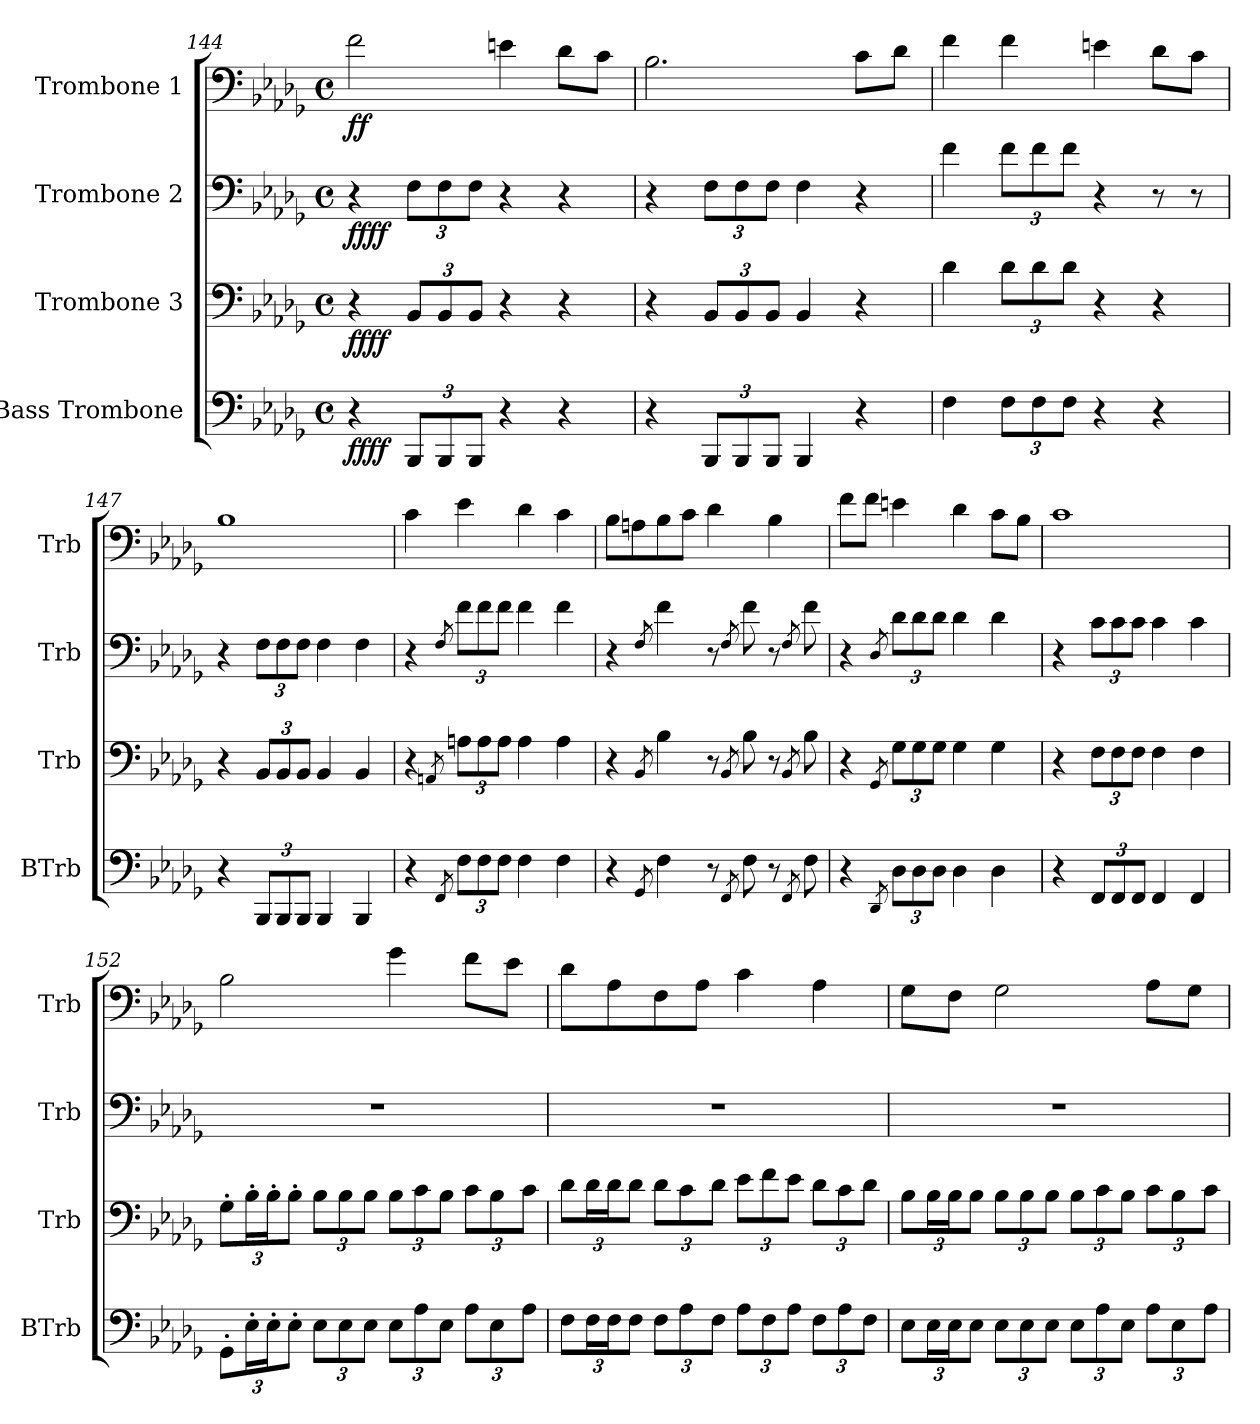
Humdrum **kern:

**kern	**dynam	**kern	**dynam	**kern	**dynam	**kern	**dynam
*part4	*part4	*part3	*part3	*part2	*part2	*part1	*part1
*staff4	*staff4	*staff3	*staff3	*staff2	*staff2	*staff1	*staff1
*I"Bass Trombone	*	*I"Trombone 3	*	*I"Trombone 2	*	*I"Trombone 1	*
*I'BTrb	*	*I'Trb	*	*I'Trb	*	*I'Trb	*
*clefF4	*	*clefF4	*	*clefF4	*	*clefF4	*
*k[b-e-a-d-g-]	*	*k[b-e-a-d-g-]	*	*k[b-e-a-d-g-]	*	*k[b-e-a-d-g-]	*
*D-:	*	*D-:	*	*D-:	*	*D-:	*
*M4/4	*	*M4/4	*	*M4/4	*	*M4/4	*
*met(c)	*	*met(c)	*	*met(c)	*	*met(c)	*
=144	=144	=144	=144	=144	=144	=144	=144
!	!LO:DY:b	!	!LO:DY:b	!	!LO:DY:b	!	!LO:DY:b
4r	ffff	4r	ffff	4r	ffff	2f\	ff
*Xbrackettup	*	*Xbrackettup	*	*Xbrackettup	*	*	*
12BBB-/L	.	12BB-/L	.	12F\L	.	.	.
12BBB-/	.	12BB-/	.	12F\	.	.	.
12BBB-/J	.	12BB-/J	.	12F\J	.	.	.
4r	.	4r	.	4r	.	4en\	.
4r	.	4r	.	4r	.	8d-\L	.
.	.	.	.	.	.	8c\J	.
!!LO:PB:g=z
=145	=145	=145	=145	=145	=145	=145	=145
4r	.	4r	.	4r	.	2.B-\	.
12BBB-/L	.	12BB-/L	.	12F\L	.	.	.
12BBB-/	.	12BB-/	.	12F\	.	.	.
12BBB-/J	.	12BB-/J	.	12F\J	.	.	.
4BBB-/	.	4BB-/	.	4F\	.	.	.
4r	.	4r	.	4r	.	8c\L	.
.	.	.	.	.	.	8d-\J	.
!!LO:PB:g=z
=146	=146	=146	=146	=146	=146	=146	=146
4F\	.	4d-\	.	4f\	.	4f\	.
12F\L	.	12d-\L	.	12f\L	.	4f\	.
12F\	.	12d-\	.	12f\	.	.	.
12F\J	.	12d-\J	.	12f\J	.	.	.
4r	.	4r	.	4r	.	4en\	.
4r	.	4r	.	8r	.	8d-\L	.
.	.	.	.	8r	.	8c\J	.
=147	=147	=147	=147	=147	=147	=147	=147
4r	.	4r	.	4r	.	1B-	.
12BBB-/L	.	12BB-/L	.	12F\L	.	.	.
12BBB-/	.	12BB-/	.	12F\	.	.	.
12BBB-/J	.	12BB-/J	.	12F\J	.	.	.
4BBB-/	.	4BB-/	.	4F\	.	.	.
4BBB-/	.	4BB-/	.	4F\	.	.	.
=148	=148	=148	=148	=148	=148	=148	=148
4r	.	4r	.	4r	.	4c\	.
8qFF/	.	8qAAn/	.	8qF/	.	.	.
12F\L	.	12An\L	.	12f\L	.	4e-\	.
12F\	.	12A\	.	12f\	.	.	.
12F\J	.	12A\J	.	12f\J	.	.	.
4F\	.	4A\	.	4f\	.	4d-\	.
4F\	.	4A\	.	4f\	.	4c\	.
=149	=149	=149	=149	=149	=149	=149	=149
4r	.	4r	.	4r	.	8B-\L	.
.	.	.	.	.	.	8An\	.
8qGG-/	.	8qBB-/	.	8qF/	.	.	.
4F\	.	4B-\	.	4f\	.	8B-\	.
.	.	.	.	.	.	8c\J	.
8r	.	8r	.	8r	.	4d-\	.
8qFF/	.	8qBB-/	.	8qF/	.	.	.
8F\	.	8B-\	.	8f\	.	.	.
8r	.	8r	.	8r	.	4B-\	.
8qFF/	.	8qBB-/	.	8qF/	.	.	.
8F\	.	8B-\	.	8f\	.	.	.
!!LO:PB:g=z
=150	=150	=150	=150	=150	=150	=150	=150
4r	.	4r	.	4r	.	8f\L	.
.	.	.	.	.	.	8f\J	.
8qDD-/	.	8qGG-/	.	8qD-/	.	.	.
12D-\L	.	12G-\L	.	12d-\L	.	4en\	.
12D-\	.	12G-\	.	12d-\	.	.	.
12D-\J	.	12G-\J	.	12d-\J	.	.	.
4D-\	.	4G-\	.	4d-\	.	4d-\	.
4D-\	.	4G-\	.	4d-\	.	8c\L	.
.	.	.	.	.	.	8B-\J	.
=151	=151	=151	=151	=151	=151	=151	=151
4r	.	4r	.	4r	.	1c	.
12FF/L	.	12F\L	.	12c\L	.	.	.
12FF/	.	12F\	.	12c\	.	.	.
12FF/J	.	12F\J	.	12c\J	.	.	.
4FF/	.	4F\	.	4c\	.	.	.
4FF/	.	4F\	.	4c\	.	.	.
!!LO:PB:g=z
=152	=152	=152	=152	=152	=152	=152	=152
12GG-'\L	.	12G-'\L	.	1r	.	2B-\	.
24E-'\L	.	24B-'\L	.	.	.	.	.
24E-'\J	.	24B-'\J	.	.	.	.	.
12E-'\J	.	12B-'\J	.	.	.	.	.
12E-\L	.	12B-\L	.	.	.	.	.
12E-\	.	12B-\	.	.	.	.	.
12E-\J	.	12B-\J	.	.	.	.	.
12E-\L	.	12B-\L	.	.	.	4g-\	.
12A-\	.	12c\	.	.	.	.	.
12E-\J	.	12B-\J	.	.	.	.	.
12A-\L	.	12c\L	.	.	.	8f\L	.
12E-\	.	12B-\	.	.	.	.	.
.	.	.	.	.	.	8e-\J	.
12A-\J	.	12c\J	.	.	.	.	.
!!LO:PB:g=z
=153	=153	=153	=153	=153	=153	=153	=153
12F\L	.	12d-\L	.	1r	.	8d-\L	.
24F\L	.	24d-\L	.	.	.	.	.
24F\J	.	24d-\J	.	.	.	8A-\	.
12F\J	.	12d-\J	.	.	.	.	.
12F\L	.	12d-\L	.	.	.	8F\	.
12A-\	.	12c\	.	.	.	.	.
.	.	.	.	.	.	8A-\J	.
12F\J	.	12d-\J	.	.	.	.	.
12A-\L	.	12e-\L	.	.	.	4c\	.
12F\	.	12f\	.	.	.	.	.
12A-\J	.	12e-\J	.	.	.	.	.
12F\L	.	12d-\L	.	.	.	4A-\	.
12A-\	.	12c\	.	.	.	.	.
12F\J	.	12d-\J	.	.	.	.	.
=154	=154	=154	=154	=154	=154	=154	=154
12E-\L	.	12B-\L	.	1r	.	8G-\L	.
24E-\L	.	24B-\L	.	.	.	.	.
24E-\J	.	24B-\J	.	.	.	8F\J	.
12E-\J	.	12B-\J	.	.	.	.	.
12E-\L	.	12B-\L	.	.	.	2G-\	.
12E-\	.	12B-\	.	.	.	.	.
12E-\J	.	12B-\J	.	.	.	.	.
12E-\L	.	12B-\L	.	.	.	.	.
12A-\	.	12c\	.	.	.	.	.
12E-\J	.	12B-\J	.	.	.	.	.
12A-\L	.	12c\L	.	.	.	8A-\L	.
12E-\	.	12B-\	.	.	.	.	.
.	.	.	.	.	.	8G-\J	.
12A-\J	.	12c\J	.	.	.	.	.
=	=	=	=	=	=	=	=
*-	*-	*-	*-	*-	*-	*-	*-
